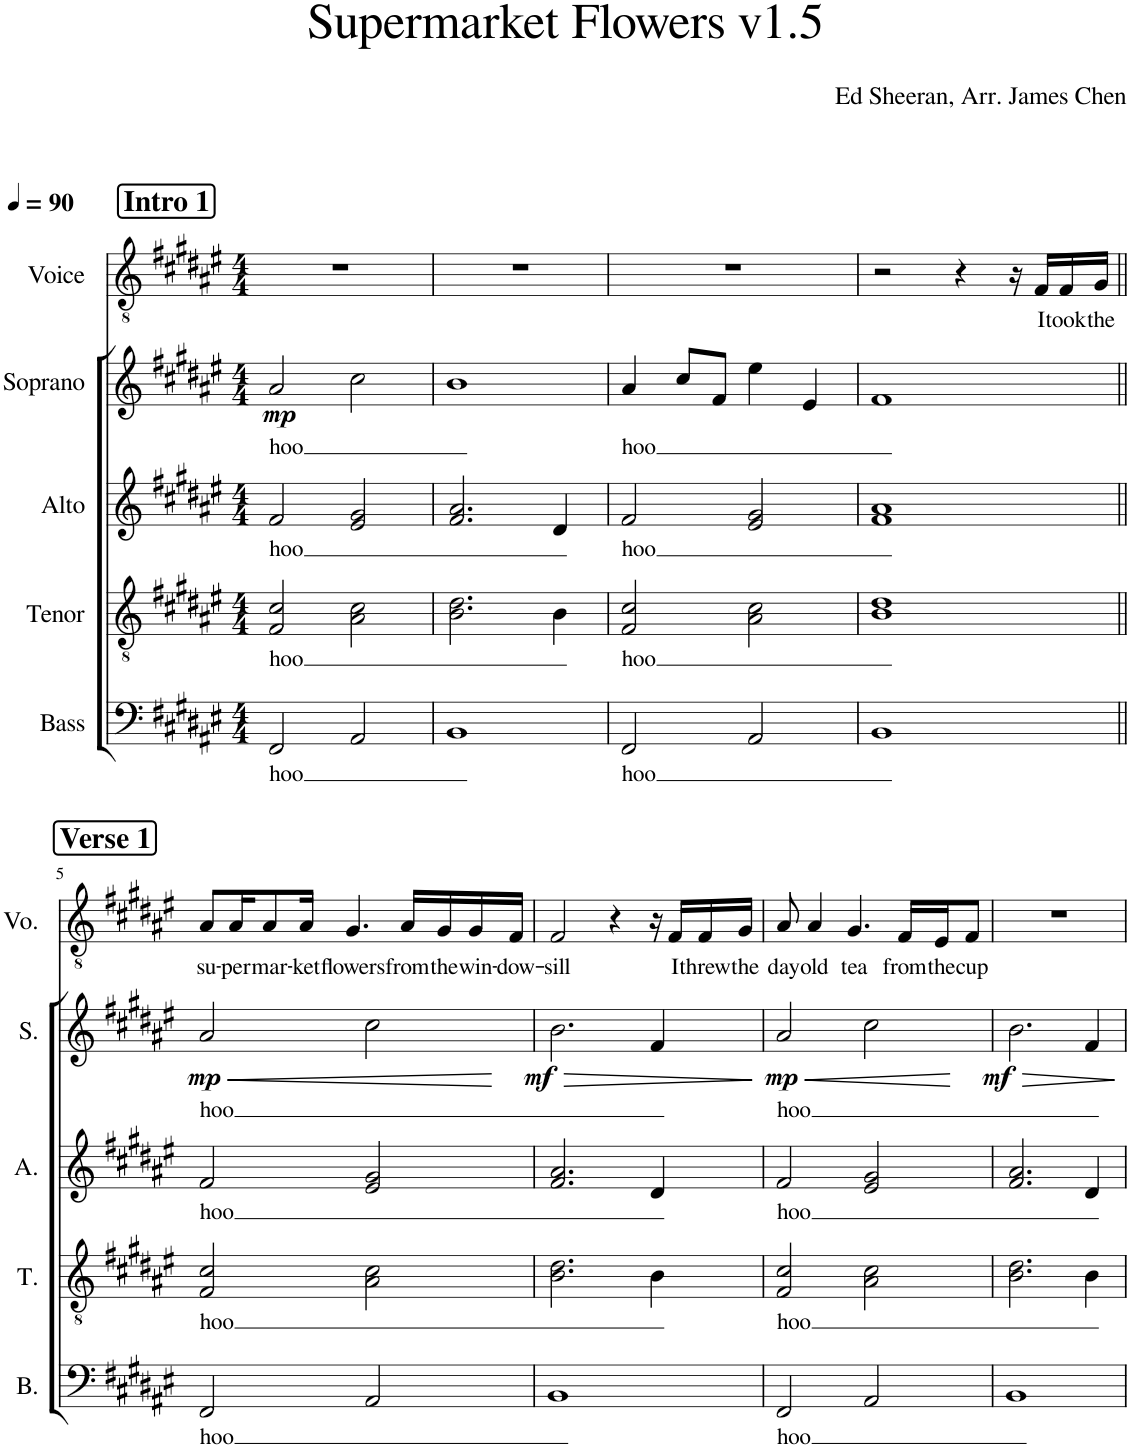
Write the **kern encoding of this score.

**kern	**text	**kern	**text	**kern	**text	**kern	**text	**dynam	**kern	**text	**text
*part5	*part5	*part4	*part4	*part3	*part3	*part2	*part2	*part2	*part1	*part1	*part1
*staff5	*staff5	*staff4	*staff4	*staff3	*staff3	*staff2	*staff2	*staff2	*staff1	*staff1	*staff1
*I"Bass	*	*I"Tenor	*	*I"Alto	*	*I"Soprano	*	*	*I"Voice	*	*
*I'B.	*	*I'T.	*	*I'A.	*	*I'S.	*	*	*I'Vo.	*	*
*clefF4	*	*clefGv2	*	*clefG2	*	*clefG2	*	*	*clefGv2	*	*
*k[f#c#g#d#a#e#]	*	*k[f#c#g#d#a#e#]	*	*k[f#c#g#d#a#e#]	*	*k[f#c#g#d#a#e#]	*	*	*k[f#c#g#d#a#e#]	*	*
*M4/4	*	*M4/4	*	*M4/4	*	*M4/4	*	*	*M4/4	*	*
*MM90	*	*MM90	*	*MM90	*	*MM90	*	*	*MM90	*	*
!!LO:REH:place=s1:a:B:cj:fs=14:t=Intro 1
=1	=1	=1	=1	=1	=1	=1	=1	=1	=1	=1	=1
!	!LO:LY:b	!	!LO:LY:b	!	!LO:LY:b	!	!LO:LY:b	!LO:DY:b	!	!	!
2FF#/	hoo	2F#/ 2c#/	hoo	2f#/	hoo	2a#/	hoo	mp	1r	.	.
2AA#/	.	2A#\ 2c#\	.	2e#/ 2g#/	.	2cc#\	.	.	.	.	.
=2	=2	=2	=2	=2	=2	=2	=2	=2	=2	=2	=2
1BB	.	2.B\ 2.d#\	.	2.f#/ 2.a#/	.	1b	.	.	1r	.	.
.	.	4B\	.	4d#/	.	.	.	.	.	.	.
=3	=3	=3	=3	=3	=3	=3	=3	=3	=3	=3	=3
!	!LO:LY:b	!	!LO:LY:b	!	!LO:LY:b	!	!LO:LY:b	!	!	!	!
2FF#/	hoo	2F#/ 2c#/	hoo	2f#/	hoo	4a#/	hoo	.	1r	.	.
.	.	.	.	.	.	8cc#/L	.	.	.	.	.
.	.	.	.	.	.	8f#/J	.	.	.	.	.
2AA#/	.	2A#\ 2c#\	.	2e#/ 2g#/	.	4ee#\	.	.	.	.	.
.	.	.	.	.	.	4e#/	.	.	.	.	.
=4	=4	=4	=4	=4	=4	=4	=4	=4	=4	=4	=4
1BB	.	1B 1d#	.	1f# 1a#	.	1f#	.	.	2r	.	.
.	.	.	.	.	.	.	.	.	4r	.	.
.	.	.	.	.	.	.	.	.	16r	.	.
!	!	!	!	!	!	!	!	!	!	!LO:LY:b	!
.	.	.	.	.	.	.	.	.	16F#/LL	I	.
!	!	!	!	!	!	!	!	!	!	!LO:LY:b	!
.	.	.	.	.	.	.	.	.	16F#/	took	.
!	!	!	!	!	!	!	!	!	!	!LO:LY:b	!
.	.	.	.	.	.	.	.	.	16G#/JJ	the	.
!!LO:LB:g=z
!!LO:REH:place=s1:a:B:cj:fs=14:t=Verse 1
=5||	=5||	=5||	=5||	=5||	=5||	=5||	=5||	=5||	=5||	=5||	=5||
!	!LO:LY:b	!	!LO:LY:b	!	!LO:LY:b	!	!LO:LY:b	!LO:HP:b	!	!LO:LY:b	!LO:LY:b
!	!	!	!	!	!	!	!	!LO:DY:n=1:b	!	!	!
2FF#/	hoo	2F#/ 2c#/	hoo	2f#/	hoo	2a#/	hoo	< mp	8A#/L	su-	a
!	!	!	!	!	!	!	!	!	!	!LO:LY:b	!
.	.	.	.	.	.	.	.	.	16A#/K	-per	.
!	!	!	!	!	!	!	!	!	!	!LO:LY:b	!
.	.	.	.	.	.	.	.	.	8A#/	mar-	.
!	!	!	!	!	!	!	!	!	!	!LO:LY:b	!
.	.	.	.	.	.	.	.	.	16A#/Jk	-ket	.
!	!	!	!	!	!	!	!	!	!	!LO:LY:b	!
.	.	.	.	.	.	.	.	.	4.G#/	flowers	.
2AA#/	.	2A#\ 2c#\	.	2e#/ 2g#/	.	2cc#\	.	.	.	.	.
!	!	!	!	!	!	!	!	!	!	!LO:LY:b	!
.	.	.	.	.	.	.	.	.	16A#/LL	from	.
!	!	!	!	!	!	!	!	!	!	!LO:LY:b	!
.	.	.	.	.	.	.	.	.	16G#/	the	.
!	!	!	!	!	!	!	!	!	!	!LO:LY:b	!
.	.	.	.	.	.	.	.	.	16G#/	win-	.
!	!	!	!	!	!	!	!	!	!	!LO:LY:b	!
.	.	.	.	.	.	.	.	.	16F#/JJ	-dow-	.
.	.	.	.	.	.	.	.	[	.	.	.
=6	=6	=6	=6	=6	=6	=6	=6	=6	=6	=6	=6
!	!	!	!	!	!	!	!	!LO:HP:b	!	!LO:LY:b	!
!	!	!	!	!	!	!	!	!LO:DY:n=1:b	!	!	!
1BB	.	2.B\ 2.d#\	.	2.f#/ 2.a#/	.	2.b\	.	> mf	2F#/	-sill	.
.	.	.	.	.	.	.	.	.	4r	.	.
.	.	4B\	.	4d#/	.	4f#/	.	.	16r	.	.
!	!	!	!	!	!	!	!	!	!	!LO:LY:b	!
.	.	.	.	.	.	.	.	.	16F#/LL	I	.
!	!	!	!	!	!	!	!	!	!	!LO:LY:b	!
.	.	.	.	.	.	.	.	.	16F#/	threw	.
!	!	!	!	!	!	!	!	!	!	!LO:LY:b	!
.	.	.	.	.	.	.	.	.	16G#/JJ	the	.
.	.	.	.	.	.	.	.	]	.	.	.
=7	=7	=7	=7	=7	=7	=7	=7	=7	=7	=7	=7
!	!LO:LY:b	!	!LO:LY:b	!	!LO:LY:b	!	!LO:LY:b	!LO:HP:b	!	!LO:LY:b	!LO:LY:b
!	!	!	!	!	!	!	!	!LO:DY:n=1:b	!	!	!
2FF#/	hoo	2F#/ 2c#/	hoo	2f#/	hoo	2a#/	hoo	< mp	8A#/	day	a
!	!	!	!	!	!	!	!	!	!	!LO:LY:b	!
.	.	.	.	.	.	.	.	.	4A#/	old	.
!	!	!	!	!	!	!	!	!	!	!LO:LY:b	!
.	.	.	.	.	.	.	.	.	4.G#/	tea	.
2AA#/	.	2A#\ 2c#\	.	2e#/ 2g#/	.	2cc#\	.	.	.	.	.
!	!	!	!	!	!	!	!	!	!	!LO:LY:b	!
.	.	.	.	.	.	.	.	.	16F#/LL	from	.
!	!	!	!	!	!	!	!	!	!	!LO:LY:b	!
.	.	.	.	.	.	.	.	.	16E#/J	the	.
!	!	!	!	!	!	!	!	!	!	!LO:LY:b	!
.	.	.	.	.	.	.	.	.	8F#/J	cup	.
.	.	.	.	.	.	.	.	[	.	.	.
=8	=8	=8	=8	=8	=8	=8	=8	=8	=8	=8	=8
!	!	!	!	!	!	!	!	!LO:HP:b	!	!	!
!	!	!	!	!	!	!	!	!LO:DY:n=1:b	!	!	!
1BB	.	2.B\ 2.d#\	.	2.f#/ 2.a#/	.	2.b\	.	> mf	1r	.	.
.	.	4B\	.	4d#/	.	4f#/	.	.	.	.	.
.	.	.	.	.	.	.	.	]	.	.	.
=	=	=	=	=	=	=	=	=	=	=	=
*-	*-	*-	*-	*-	*-	*-	*-	*-	*-	*-	*-
